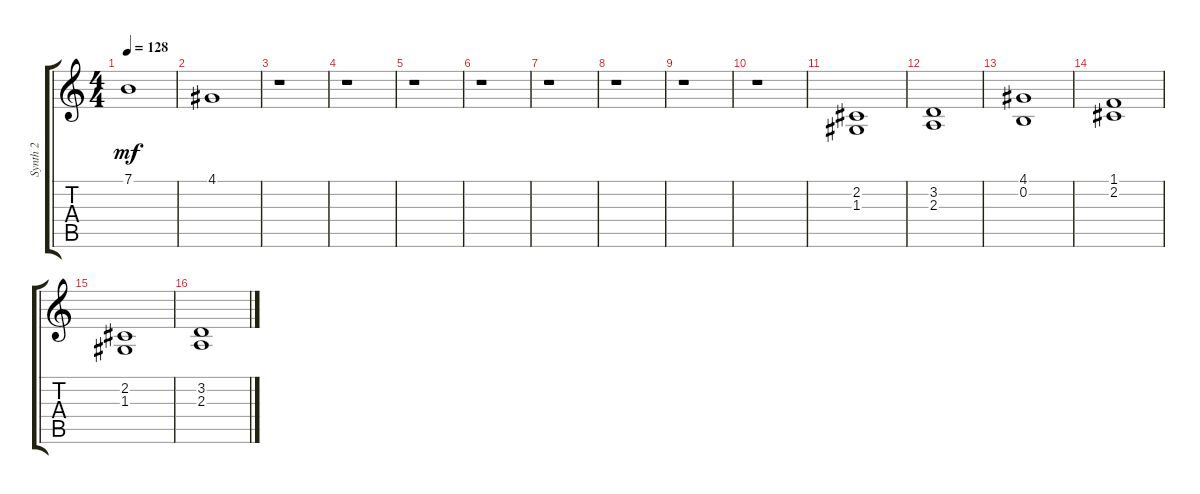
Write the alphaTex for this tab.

\track ("Synth 2" "Synth 2") {instrument drawbarorgan}
\staff {score tabs}
\tuning (E4 B3 G3 D3 A2 E2) {hide}
\ts (4 4)
\tempo 128
\clef g2
\ks c
7.1.1{dy mf} |
4.1.1 |
r.1 |
r.1 |
r.1 |
r.1 |
r.1 |
r.1 |
r.1 |
r.1 |
(2.2 1.3).1{volume 16} |
(3.2 2.3).1 |
(4.1 0.2).1 |
(1.1 2.2).1 |
(2.2 1.3).1{volume 16} |
(3.2 2.3).1
